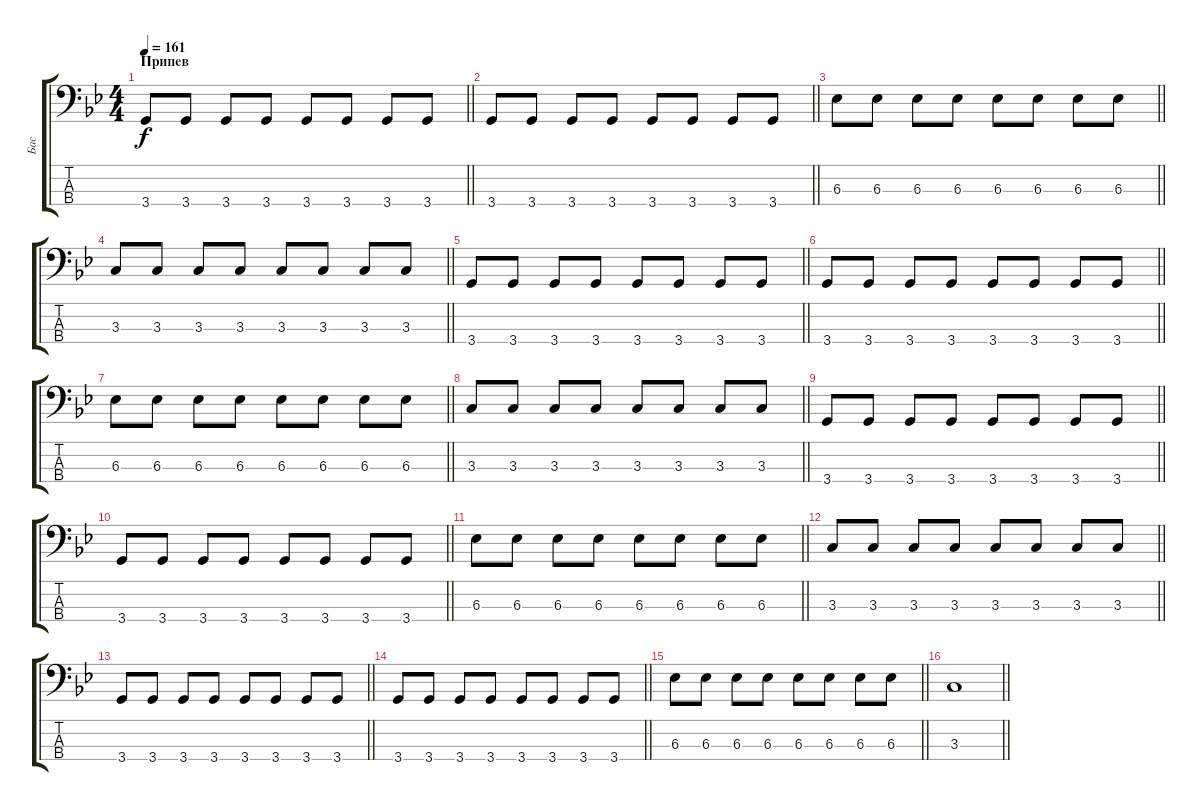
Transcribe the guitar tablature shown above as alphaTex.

\track ("Бас" "Бас") {instrument electricbassfinger}
\staff {score tabs}
\tuning (G2 D2 A1 E1) {hide}
\ts (4 4)
\section ("" "Припев")
\tempo 161
\clef f4
\barLineRight lightlight
\ks gminor
3.4.8{dy f} 3.4.8 3.4.8 3.4.8 3.4.8 3.4.8 3.4.8 3.4.8 |
\barLineRight lightlight
3.4.8 3.4.8 3.4.8 3.4.8 3.4.8 3.4.8 3.4.8 3.4.8 |
\barLineRight lightlight
6.3.8 6.3.8 6.3.8 6.3.8 6.3.8 6.3.8 6.3.8 6.3.8 |
\barLineRight lightlight
3.3.8 3.3.8 3.3.8 3.3.8 3.3.8 3.3.8 3.3.8 3.3.8 |
\barLineRight lightlight
3.4.8 3.4.8 3.4.8 3.4.8 3.4.8 3.4.8 3.4.8 3.4.8 |
\barLineRight lightlight
3.4.8 3.4.8 3.4.8 3.4.8 3.4.8 3.4.8 3.4.8 3.4.8 |
\barLineRight lightlight
6.3.8 6.3.8 6.3.8 6.3.8 6.3.8 6.3.8 6.3.8 6.3.8 |
\barLineRight lightlight
3.3.8 3.3.8 3.3.8 3.3.8 3.3.8 3.3.8 3.3.8 3.3.8 |
\barLineRight lightlight
3.4.8 3.4.8 3.4.8 3.4.8 3.4.8 3.4.8 3.4.8 3.4.8 |
\barLineRight lightlight
3.4.8 3.4.8 3.4.8 3.4.8 3.4.8 3.4.8 3.4.8 3.4.8 |
\barLineRight lightlight
6.3.8 6.3.8 6.3.8 6.3.8 6.3.8 6.3.8 6.3.8 6.3.8 |
\barLineRight lightlight
3.3.8 3.3.8 3.3.8 3.3.8 3.3.8 3.3.8 3.3.8 3.3.8 |
\barLineRight lightlight
3.4.8 3.4.8 3.4.8 3.4.8 3.4.8 3.4.8 3.4.8 3.4.8 |
\barLineRight lightlight
3.4.8 3.4.8 3.4.8 3.4.8 3.4.8 3.4.8 3.4.8 3.4.8 |
\barLineRight lightlight
6.3.8 6.3.8 6.3.8 6.3.8 6.3.8 6.3.8 6.3.8 6.3.8 |
\barLineRight lightlight
3.3.1
